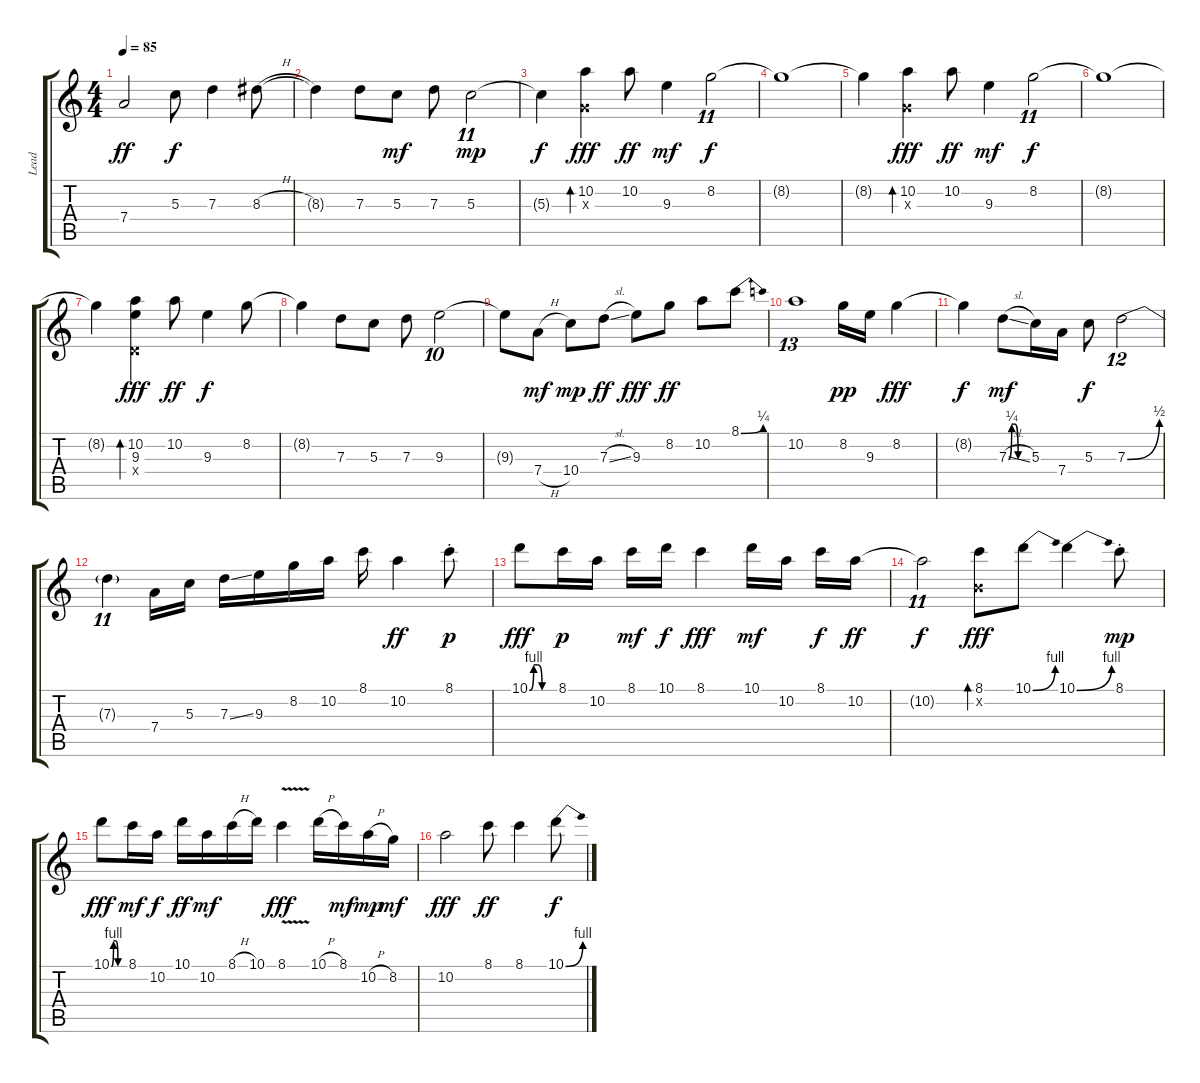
\track ("Lead" "Lead") {instrument electricguitarclean}
\staff {score tabs}
\tuning (E4 B3 G3 D3 A2 E2) {hide}
\ts (4 4)
\tempo 85
\clef g2
\ks c
7.4.2{dy ff} 5.3.8{dy f} 7.3.4 8.3{h}.8 |
8.3{t}.4 7.3.8 5.3.8{dy mf} 7.3.8 5.3.2{tu (11 8) dy mp} |
5.3{t}.4{dy f} (10.2 0.3{x}).4{bd 480 dy fff} 10.2.8{dy ff} 9.3.4{dy mf} 8.2.2{tu (11 8) dy f} |
8.2{t}.1 |
8.2{t}.4 (10.2 0.3{x}).4{bd 480 dy fff} 10.2.8{dy ff} 9.3.4{dy mf} 8.2.2{tu (11 8) dy f} |
8.2{t}.1 |
8.2{t}.4 (10.2 9.3 0.4{x}).4{bd 30 dy fff} 10.2.8{dy ff} 9.3.4{dy f} 8.2.8 |
8.2{t}.4 7.3.8 5.3.8 7.3.8 9.3.2{tu (10 8)} |
9.3{t}.8 7.4{h}.8{dy mf} 10.4.8{dy mp} 7.3{sl}.8{dy ff} 9.3.8{dy fff} 8.2.8{dy ff} 10.2.8 8.1{be (bend 0 0 60 1)}.8 |
10.2.1{tu (13 8)} 8.2.16{dy pp} 9.3.16 8.2.4{dy fff} |
8.2{t}.4{dy f} 7.3{be (custom 0 0 10 1 20 1 30 0 60 0) sl}.8{dy mf} 5.3.16 7.4.16 5.3.8{dy f} 7.3{be (bend 0 0 60 2)}.2{tu (12 8)} |
7.3{t}.4{tu (11 8)} 7.4.16 5.3.16 7.3{ss}.16 9.3.16 8.2.16 10.2.16 8.1.16 10.2.4{dy ff} 8.1{st}.8{dy p} |
10.1{be (custom 0 0 10 4 20 4 30 0 60 0)}.8{dy fff} 8.1.16{dy p} 10.2.16 8.1.16{dy mf} 10.1.16{dy f} 8.1.4{dy fff} 10.1.16{dy mf} 10.2.16 8.1.16{dy f} 10.2.16{dy ff} |
10.2{t}.2{tu (11 8) dy f} (8.1 0.2{x}).8{bd 240 dy fff} 10.1{be (bend 0 0 60 4)}.8 10.1{be (bend 0 0 60 4)}.4 8.1{st}.8{dy mp} |
10.1{be (custom 0 0 10 4 20 4 30 0 60 0)}.8{dy fff} 8.1.16{dy mf} 10.2.16{dy f} 10.1.16{dy ff} 10.2.16{dy mf} 8.1{h}.16 10.1.16 8.1{v}.4{dy fff} 10.1{h}.16 8.1.16{dy mf} 10.2{h}.16{dy mp} 8.2.16{dy mf} |
10.2.2{dy fff} 8.1.8{dy ff} 8.1.4 10.1{be (bend 0 0 60 4)}.8{dy f}
